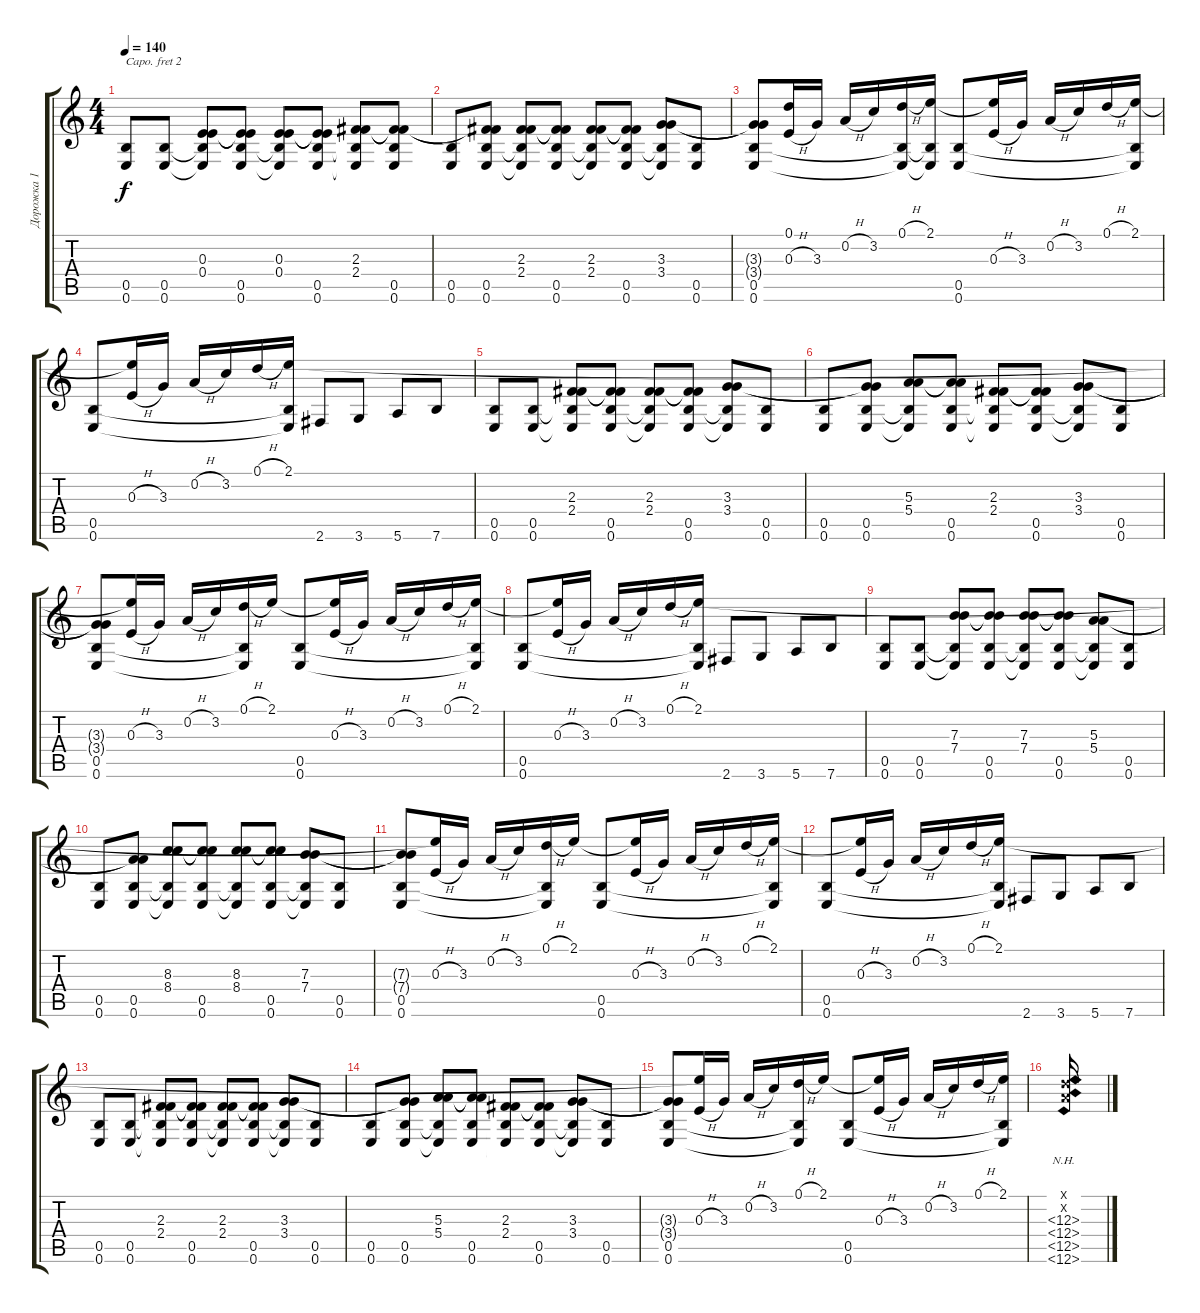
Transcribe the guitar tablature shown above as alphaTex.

\track ("Дорожка 1" "Дорожка 1") {instrument acousticguitarsteel}
\staff {score tabs}
\capo 2
\tuning (C4 G3 D3 D3 A2 D2) {hide}
\ts (4 4)
\tempo 140
\clef g2
\ks c
(0.5 0.6).8{dy f} (0.5 0.6).8 (0.3 0.4 0.5{t} 0.6{t}).8 (0.3{t} 0.4{t} 0.5 0.6).8 (0.3 0.4 0.5{t} 0.6{t}).8 (0.3{t} 0.4{t} 0.5 0.6).8 (2.3 2.4 0.5{t} 0.6{t}).8 (2.3{t} 2.4{t} 0.5 0.6).8 |
(0.5 0.6).8 (2.3{t} 2.4{t} 0.5 0.6).8 (2.3 2.4 0.5{t} 0.6{t}).8 (2.3{t} 2.4{t} 0.5 0.6).8 (2.3 2.4 0.5{t} 0.6{t}).8 (2.3{t} 2.4{t} 0.5 0.6).8 (3.3 3.4 0.5{t} 0.6{t}).8 (0.5 0.6).8 |
(3.3{t} 3.4{t} 0.5 0.6).8 (0.1 0.3{h}).16 3.3.16 0.2{h}.16 3.2.16 (0.1{h} 0.5{t} 0.6{t}).16 (2.1 0.5{t} 0.6{t}).16 (0.5 0.6).8 (2.1{t} 0.3{h}).16 3.3.16 0.2{h}.16 3.2.16 0.1{h}.16 (2.1 0.5{t} 0.6{t}).16 |
(0.5 0.6).8 (2.1{t} 0.3{h}).16 3.3.16 0.2{h}.16 3.2.16 0.1{h}.16 (2.1 0.5{t} 0.6{t}).16 2.6.8 3.6.8 5.6.8 7.6.8 |
(0.5 0.6).8 (0.5 0.6).8 (2.3 2.4 0.5{t} 0.6{t}).8 (2.3{t} 2.4{t} 0.5 0.6).8 (2.3 2.4 0.5{t} 0.6{t}).8 (2.3{t} 2.4{t} 0.5 0.6).8 (3.3 3.4 0.5{t} 0.6{t}).8 (0.5 0.6).8 |
(0.5 0.6).8 (3.3{t} 3.4{t} 0.5 0.6).8 (5.3 5.4 0.5{t} 0.6{t}).8 (5.3{t} 5.4{t} 0.5 0.6).8 (2.3 2.4 0.5{t} 0.6{t}).8 (2.3{t} 2.4{t} 0.5 0.6).8 (3.3 3.4 0.5{t} 0.6{t}).8 (0.5 0.6).8 |
(3.3{t} 3.4{t} 0.5 0.6).8 (2.1{t} 0.3{h}).16 3.3.16 0.2{h}.16 3.2.16 (0.1{h} 0.5{t} 0.6{t}).16 2.1.16 (0.5 0.6).8 (2.1{t} 0.3{h}).16 3.3.16 0.2{h}.16 3.2.16 0.1{h}.16 (2.1 0.5{t} 0.6{t}).16 |
(0.5 0.6).8 (2.1{t} 0.3{h}).16 3.3.16 0.2{h}.16 3.2.16 0.1{h}.16 (2.1 0.5{t} 0.6{t}).16 2.6.8 3.6.8 5.6.8 7.6.8 |
(0.5 0.6).8 (0.5 0.6).8 (7.3 7.4 0.5{t} 0.6{t}).8 (7.3{t} 7.4{t} 0.5 0.6).8 (7.3 7.4 0.5{t} 0.6{t}).8 (7.3{t} 7.4{t} 0.5 0.6).8 (5.3 5.4 0.5{t} 0.6{t}).8 (0.5 0.6).8 |
(0.5 0.6).8 (5.3{t} 5.4{t} 0.5 0.6).8 (8.3 8.4 0.5{t} 0.6{t}).8 (8.3{t} 8.4{t} 0.5 0.6).8 (8.3 8.4 0.5{t} 0.6{t}).8 (8.3{t} 8.4{t} 0.5 0.6).8 (7.3 7.4 0.5{t} 0.6{t}).8 (0.5 0.6).8 |
(7.3{t} 7.4{t} 0.5 0.6).8 (2.1{t} 0.3{h}).16 3.3.16 0.2{h}.16 3.2.16 (0.1{h} 0.5{t} 0.6{t}).16 2.1.16 (0.5 0.6).8 (2.1{t} 0.3{h}).16 3.3.16 0.2{h}.16 3.2.16 0.1{h}.16 (2.1 0.5{t} 0.6{t}).16 |
(0.5 0.6).8 (2.1{t} 0.3{h}).16 3.3.16 0.2{h}.16 3.2.16 0.1{h}.16 (2.1 0.5{t} 0.6{t}).16 2.6.8 3.6.8 5.6.8 7.6.8 |
(0.5 0.6).8 (0.5 0.6).8 (2.3 2.4 0.5{t} 0.6{t}).8 (2.3{t} 2.4{t} 0.5 0.6).8 (2.3 2.4 0.5{t} 0.6{t}).8 (2.3{t} 2.4{t} 0.5 0.6).8 (3.3 3.4 0.5{t} 0.6{t}).8 (0.5 0.6).8 |
(0.5 0.6).8 (3.3{t} 3.4{t} 0.5 0.6).8 (5.3 5.4 0.5{t} 0.6{t}).8 (5.3{t} 5.4{t} 0.5 0.6).8 (2.3 2.4 0.5{t} 0.6{t}).8 (2.3{t} 2.4{t} 0.5 0.6).8 (3.3 3.4 0.5{t} 0.6{t}).8 (0.5 0.6).8 |
(3.3{t} 3.4{t} 0.5 0.6).8 (2.1{t} 0.3{h}).16 3.3.16 0.2{h}.16 3.2.16 (0.1{h} 0.5{t} 0.6{t}).16 2.1.16 (0.5 0.6).8 (2.1{t} 0.3{h}).16 3.3.16 0.2{h}.16 3.2.16 0.1{h}.16 (2.1 0.5{t} 0.6{t}).16 |
(0.1{x} 0.2{x} 12.3{nh} 12.4{nh} 12.5{nh} 12.6{nh}).16
